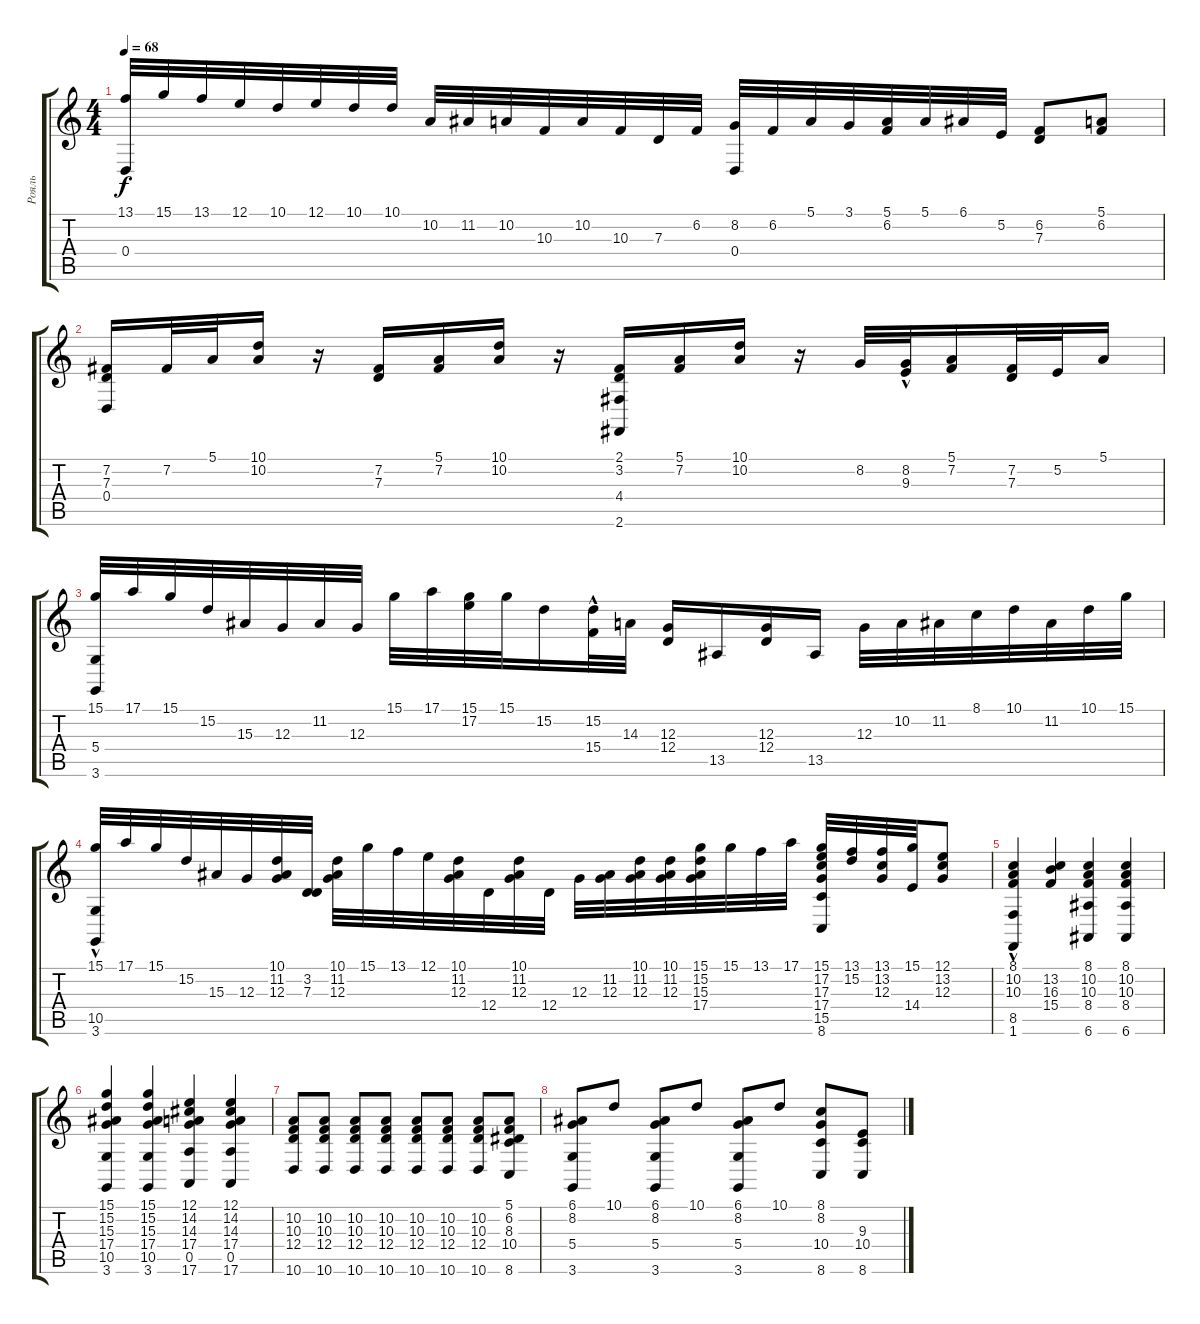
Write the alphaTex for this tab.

\track ("Рояль" "Рояль") {instrument musicbox}
\staff {score tabs}
\tuning (E4 B3 G3 D3 A2 E2) {hide}
\ts (4 4)
\tempo 68
\clef g2
\ks c
(13.1 0.4).32{dy f} 15.1.32 13.1.32 12.1.32 10.1.32 12.1.32 10.1.32 10.1.32 10.2.32 11.2.32 10.2.32 10.3.32 10.2.32 10.3.32 7.3.32 6.2.32 (8.2 0.4).32 6.2.32 5.1.32 3.1.32 (5.1 6.2).32 5.1.32 6.1.32 5.2.32 (6.2 7.3).8 (5.1 6.2).8 |
(7.2 7.3 0.4).16 7.2.32 5.1.32 (10.1 10.2).16 r.16 (7.2 7.3).16 (5.1 7.2).16 (10.1 10.2).16 r.16 (2.1 3.2 4.4 2.6).16 (5.1 7.2).16 (10.1 10.2).16 r.16 8.2.32 (8.2{hac} 9.3).32 (5.1 7.2).16 (7.2 7.3).32 5.2.32 5.1.16 |
(15.1 5.4 3.6).32 17.1.32 15.1.32 15.2.32 15.3.32 12.3.32 11.2.32 12.3.32 15.1.32 17.1.32 (15.1 17.2).32 15.1.32 15.2.16 (15.2{hac} 15.4).32 14.3.32 (12.3 12.4).16 13.5.16 (12.3 12.4).16 13.5.16 12.3.32 10.2.32 11.2.32 8.1.32 10.1.32 11.2.32 10.1.32 15.1.32 |
(15.1 10.5{hac} 3.6{hac}).32 17.1.32 15.1.32 15.2.32 15.3.32 12.3.32 (10.1 11.2 12.3).32 (3.2 7.3).32 (10.1 11.2 12.3).32 15.1.32 13.1.32 12.1.32 (10.1 11.2 12.3).32 12.4.32 (10.1 11.2 12.3).32 12.4.32 12.3.32 (11.2 12.3).32 (10.1 11.2 12.3).32 (10.1 11.2 12.3).32 (15.1 15.2 15.3 17.4).32 15.1.32 13.1.32 17.1.32 (15.1 17.2 17.3 17.4 15.5 8.6).32 (13.1 15.2).32 (13.1 13.2 12.3).32 (15.1 14.4).32 (12.1 13.2 12.3).8 |
(8.1 10.2 10.3 8.5{hac} 1.6{hac}).4 (13.2 16.3 15.4).4 (8.1 10.2 10.3 8.4 6.6).4 (8.1 10.2 10.3 8.4 6.6).4 |
(15.1 15.2 15.3 17.4 10.5 3.6).4 (15.1 15.2 15.3 17.4 10.5 3.6).4 (12.1 14.2 14.3 17.4 0.5 17.6).4 (12.1 14.2 14.3 17.4 0.5 17.6).4 |
(10.2 10.3 12.4 10.6).8 (10.2 10.3 12.4 10.6).8 (10.2 10.3 12.4 10.6).8 (10.2 10.3 12.4 10.6).8 (10.2 10.3 12.4 10.6).8 (10.2 10.3 12.4 10.6).8 (10.2 10.3 12.4 10.6).8 (5.1 6.2 8.3 10.4 8.6).8 |
(6.1 8.2 5.4 3.6).8 10.1.8 (6.1 8.2 5.4 3.6).8 10.1.8 (6.1 8.2 5.4 3.6).8 10.1.8 (8.1 8.2 10.4 8.6).8 (9.3 10.4 8.6).8
